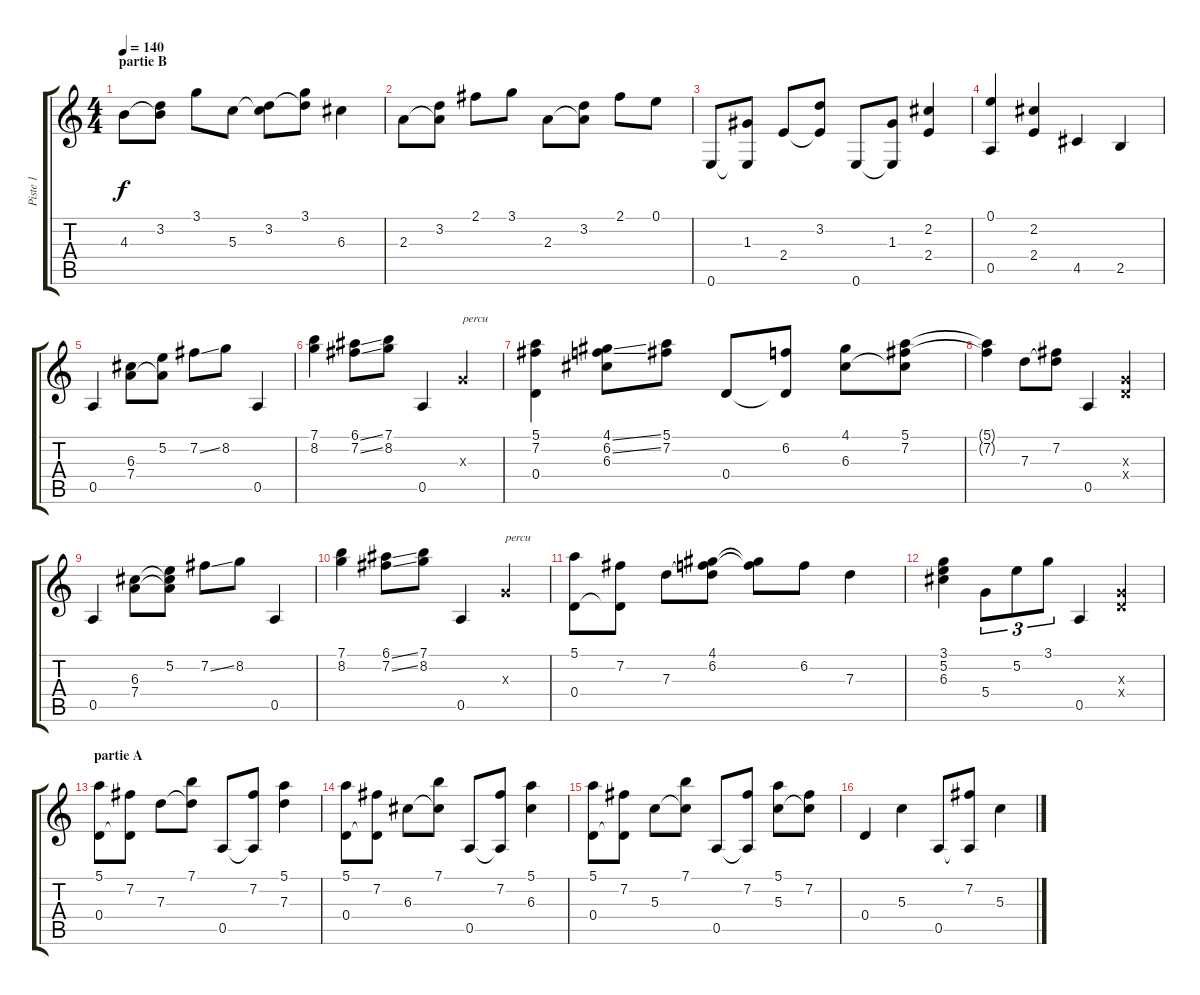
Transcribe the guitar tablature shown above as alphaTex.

\track ("Piste 1" "Piste 1") {instrument acousticguitarnylon}
\staff {score tabs}
\tuning (E4 B3 G3 D3 A2 E2) {hide}
\ts (4 4)
\section ("" "partie B")
\tempo 140
\clef g2
\ks c
4.3.8{dy f} (3.2 4.3{t}).8 3.1.8 5.3.8 (3.2 5.3{t}).8 (3.1 3.2{t}).8 6.3.4 |
2.3.8 (3.2 2.3{t}).8 2.1.8 3.1.8 2.3.8 (3.2 2.3{t}).8 2.1.8 0.1.8 |
0.6.8 (1.3 0.6{t}).8 2.4.8 (3.2 2.4{t}).8 0.6.8 (1.3 0.6{t}).8 (2.2 2.4).4 |
(0.1 0.5).4 (2.2 2.4).4 4.5.4 2.5.4 |
0.5.4 (6.3 7.4).8 (5.2 7.4{t}).8 7.2{ss}.8 8.2.8 0.5.4 |
(7.1 8.2).4 (6.1{ss} 7.2{ss}).8 (7.1 8.2).8 0.5.4 0.3{x}.4{txt "percu"} |
(5.1 7.2 0.4).4 (4.1{ss} 6.2{ss} 6.3).8 (5.1 7.2).8 0.4.8 (6.2 0.4{t}).8 (4.1 6.3).8 (5.1 7.2 6.3{t}).8 |
(5.1{t} 7.2{t}).4 7.3.8 (7.2 7.3{t}).8 0.5.4 (0.3{x} 0.4{x}).4 |
0.5.4 (6.3 7.4).8 (5.2 6.3{t} 7.4{t}).8 7.2{ss}.8 8.2.8 0.5.4 |
(7.1 8.2).4 (6.1{ss} 7.2{ss}).8 (7.1 8.2).8 0.5.4 0.3{x}.4{txt "percu"} |
(5.1 0.4).8 (7.2 0.4{t}).8 7.3.8 (4.1 6.2 7.3{t}).8 (4.1{t} 6.2{t}).8 6.2.8 7.3.4 |
(3.1 5.2 6.3).4 5.4.8{tu (3 2)} 5.2.8{tu (3 2)} 3.1.8{tu (3 2)} 0.5.4 (0.3{x} 0.4{x}).4 |
\section ("" "partie A")
(5.1 0.4).8 (7.2 0.4{t}).8 7.3.8 (7.1 7.3{t}).8 0.5.8 (7.2 0.5{t}).8 (5.1 7.3).4 |
(5.1 0.4).8 (7.2 0.4{t}).8 6.3.8 (7.1 6.3{t}).8 0.5.8 (7.2 0.5{t}).8 (5.1 6.3).4 |
(5.1 0.4).8 (7.2 0.4{t}).8 5.3.8 (7.1 5.3{t}).8 0.5.8 (7.2 0.5{t}).8 (5.1 5.3).8 (7.2 5.3{t}).8 |
0.4.4 5.3.4 0.5.8 (7.2 0.5{t}).8 5.3.4
